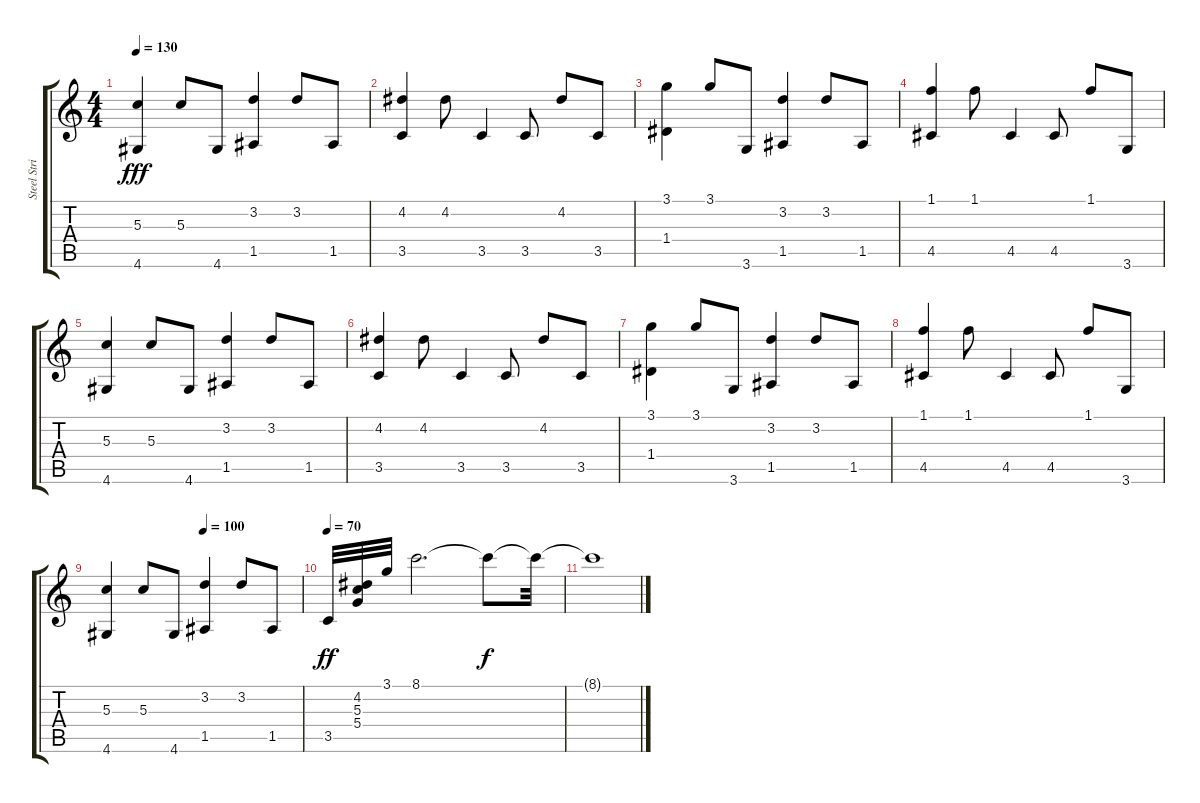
\track ("Steel String Guitar" "Steel Stri") {instrument acousticguitarsteel}
\staff {score tabs}
\tuning (E4 B3 G3 D3 A2 E2) {hide}
\ts (4 4)
\tempo 130
\clef g2
\ks c
(5.3 4.6).4{dy fff} 5.3.8 4.6.8 (3.2 1.5).4 3.2.8 1.5.8 |
(4.2 3.5).4 4.2.8 3.5.4 3.5.8 4.2.8 3.5.8 |
(3.1 1.4).4 3.1.8 3.6.8 (3.2 1.5).4 3.2.8 1.5.8 |
(1.1 4.5).4 1.1.8 4.5.4 4.5.8 1.1.8 3.6.8 |
(5.3 4.6).4 5.3.8 4.6.8 (3.2 1.5).4 3.2.8 1.5.8 |
(4.2 3.5).4 4.2.8 3.5.4 3.5.8 4.2.8 3.5.8 |
(3.1 1.4).4 3.1.8 3.6.8 (3.2 1.5).4 3.2.8 1.5.8 |
(1.1 4.5).4 1.1.8 4.5.4 4.5.8 1.1.8 3.6.8 |
\tempo (100 0.5)
(5.3 4.6).4 5.3.8 4.6.8 (3.2 1.5).4 3.2.8 1.5.8 |
\tempo 70
3.5.32{dy ff} (4.2 5.3 5.4).32 3.1.32 8.1.2{d} 8.1{t}.8{dy f} 8.1{t}.32 |
8.1{t}.1
